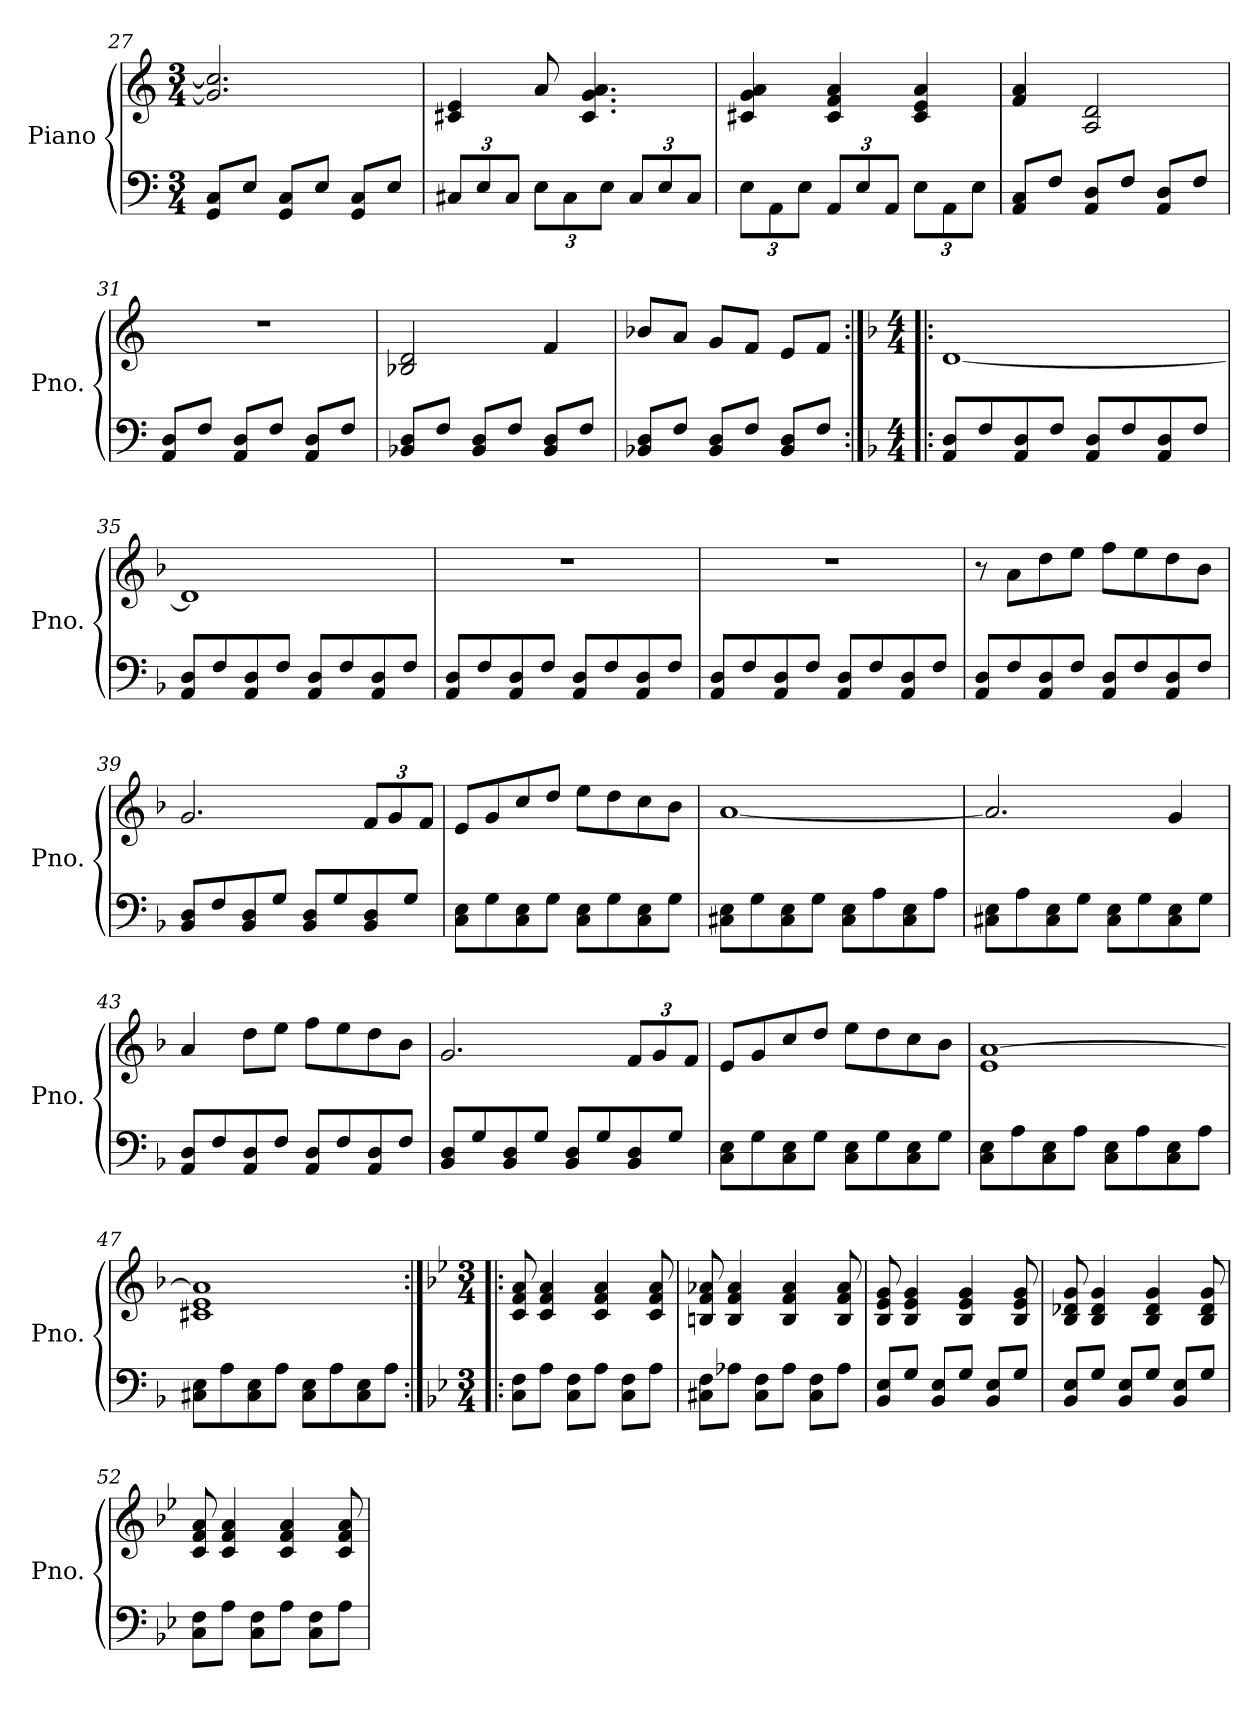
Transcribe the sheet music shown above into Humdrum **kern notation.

**kern	**kern
*part1	*part1
*staff2	*staff1
*I"Piano	*
*I'Pno.	*
*clefF4	*clefG2
*k[]	*k[]
*C:	*C:
*M3/4	*M3/4
=27	=27
8GG/ 8C/L	2.g/] 2.cc/]
8E/J	.
8GG/ 8C/L	.
8E/J	.
8GG/ 8C/L	.
8E/J	.
!!LO:LB:g=z
=28	=28
*Xbrackettup	*
12C#X/L	4c#X/ 4e/
12E/	.
12C#/J	.
12E\L	8a/
12C#\	.
.	4.c#/ 4.g/ 4.a/
12E\J	.
12C#/L	.
12E/	.
12C#/J	.
=29	=29
12E\L	4c#X/ 4g/ 4a/
12AA\	.
12E\J	.
12AA/L	4c#/ 4f/ 4a/
12E/	.
12AA/J	.
12E\L	4c#/ 4e/ 4a/
12AA\	.
12E\J	.
=30	=30
8AA/ 8C/L	4f/ 4a/
8F/J	.
8AA/ 8D/L	2A/ 2d/
8F/J	.
8AA/ 8D/L	.
8F/J	.
=31	=31
8AA/ 8D/L	2.r
8F/J	.
8AA/ 8D/L	.
8F/J	.
8AA/ 8D/L	.
8F/J	.
=32	=32
8BB-X/ 8D/L	2B-X/ 2d/
8F/J	.
8BB-/ 8D/L	.
8F/J	.
8BB-/ 8D/L	4f/
8F/J	.
!!LO:LB:g=z
=33	=33
8BB-X/ 8D/L	8b-X/L
8F/J	8a/J
8BB-/ 8D/L	8g/L
8F/J	8f/J
8BB-/ 8D/L	8e/L
8F/J	8f/J
=34:|!|:	=34:|!|:
*k[b-]	*k[b-]
*F:	*F:
*M4/4	*M4/4
8AA/ 8D/L	[1d
8F/	.
8AA/ 8D/	.
8F/J	.
8AA/ 8D/L	.
8F/	.
8AA/ 8D/	.
8F/J	.
=35	=35
8AA/ 8D/L	1d]
8F/	.
8AA/ 8D/	.
8F/J	.
8AA/ 8D/L	.
8F/	.
8AA/ 8D/	.
8F/J	.
=36	=36
8AA/ 8D/L	1r
8F/	.
8AA/ 8D/	.
8F/J	.
8AA/ 8D/L	.
8F/	.
8AA/ 8D/	.
8F/J	.
!!LO:LB:g=z
=37	=37
8AA/ 8D/L	1r
8F/	.
8AA/ 8D/	.
8F/J	.
8AA/ 8D/L	.
8F/	.
8AA/ 8D/	.
8F/J	.
=38	=38
8AA/ 8D/L	8r
8F/	8a\L
8AA/ 8D/	8dd\
8F/J	8ee\J
8AA/ 8D/L	8ff\L
8F/	8ee\
8AA/ 8D/	8dd\
8F/J	8b-\J
=39	=39
8BB-/ 8D/L	2.g/
8F/	.
8BB-/ 8D/	.
8G/J	.
8BB-/ 8D/L	.
8G/	.
*	*Xbrackettup
8BB-/ 8D/	12f/L
.	12g/
8G/J	.
.	12f/J
=40	=40
8C\ 8E\L	8e/L
8G\	8g/
8C\ 8E\	8cc/
8G\J	8dd/J
8C\ 8E\L	8ee\L
8G\	8dd\
8C\ 8E\	8cc\
8G\J	8b-\J
!!LO:LB:g=z
=41	=41
8C#X\ 8E\L	[1a
8G\	.
8C#\ 8E\	.
8G\J	.
8C#\ 8E\L	.
8A\	.
8C#\ 8E\	.
8A\J	.
=42	=42
8C#X\ 8E\L	2.a/]
8A\	.
8C#\ 8E\	.
8G\J	.
8C#\ 8E\L	.
8G\	.
8C#\ 8E\	4g/
8G\J	.
=43	=43
8AA/ 8D/L	4a/
8F/	.
8AA/ 8D/	8dd\L
8F/J	8ee\J
8AA/ 8D/L	8ff\L
8F/	8ee\
8AA/ 8D/	8dd\
8F/J	8b-\J
=44	=44
8BB-/ 8D/L	2.g/
8G/	.
8BB-/ 8D/	.
8G/J	.
8BB-/ 8D/L	.
8G/	.
8BB-/ 8D/	12f/L
.	12g/
8G/J	.
.	12f/J
!!LO:PB:g=z
=45	=45
8C\ 8E\L	8e/L
8G\	8g/
8C\ 8E\	8cc/
8G\J	8dd/J
8C\ 8E\L	8ee\L
8G\	8dd\
8C\ 8E\	8cc\
8G\J	8b-\J
=46	=46
8C\ 8E\L	1e [1a
8A\	.
8C\ 8E\	.
8A\J	.
8C\ 8E\L	.
8A\	.
8C\ 8E\	.
8A\J	.
=47	=47
8C#X\ 8E\L	1c#X 1e 1a]
8A\	.
8C#\ 8E\	.
8A\J	.
8C#\ 8E\L	.
8A\	.
8C#\ 8E\	.
8A\J	.
=48:|!|:	=48:|!|:
*k[b-e-]	*k[b-e-]
*B-:	*B-:
*M3/4	*M3/4
8C\ 8F\L	8c/ 8f/ 8a/
8A\J	4c/ 4f/ 4a/
8C\ 8F\L	.
8A\J	4c/ 4f/ 4a/
8C\ 8F\L	.
8A\J	8c/ 8f/ 8a/
!!LO:LB:g=z
=49	=49
8C#X\ 8F\L	8Bn/ 8f/ 8a-X/
8A-X\J	4B/ 4f/ 4a-/
8C#\ 8F\L	.
8A-\J	4B/ 4f/ 4a-/
8C#\ 8F\L	.
8A-\J	8B/ 8f/ 8a-/
=50	=50
8BB-/ 8E-/L	8B-/ 8e-/ 8g/
8G/J	4B-/ 4e-/ 4g/
8BB-/ 8E-/L	.
8G/J	4B-/ 4e-/ 4g/
8BB-/ 8E-/L	.
8G/J	8B-/ 8e-/ 8g/
=51	=51
8BB-/ 8E-/L	8B-/ 8d-X/ 8g/
8G/J	4B-/ 4d-/ 4g/
8BB-/ 8E-/L	.
8G/J	4B-/ 4d-/ 4g/
8BB-/ 8E-/L	.
8G/J	8B-/ 8d-/ 8g/
=52	=52
8C\ 8F\L	8c/ 8f/ 8a/
8A\J	4c/ 4f/ 4a/
8C\ 8F\L	.
8A\J	4c/ 4f/ 4a/
8C\ 8F\L	.
8A\J	8c/ 8f/ 8a/
=	=
*-	*-
